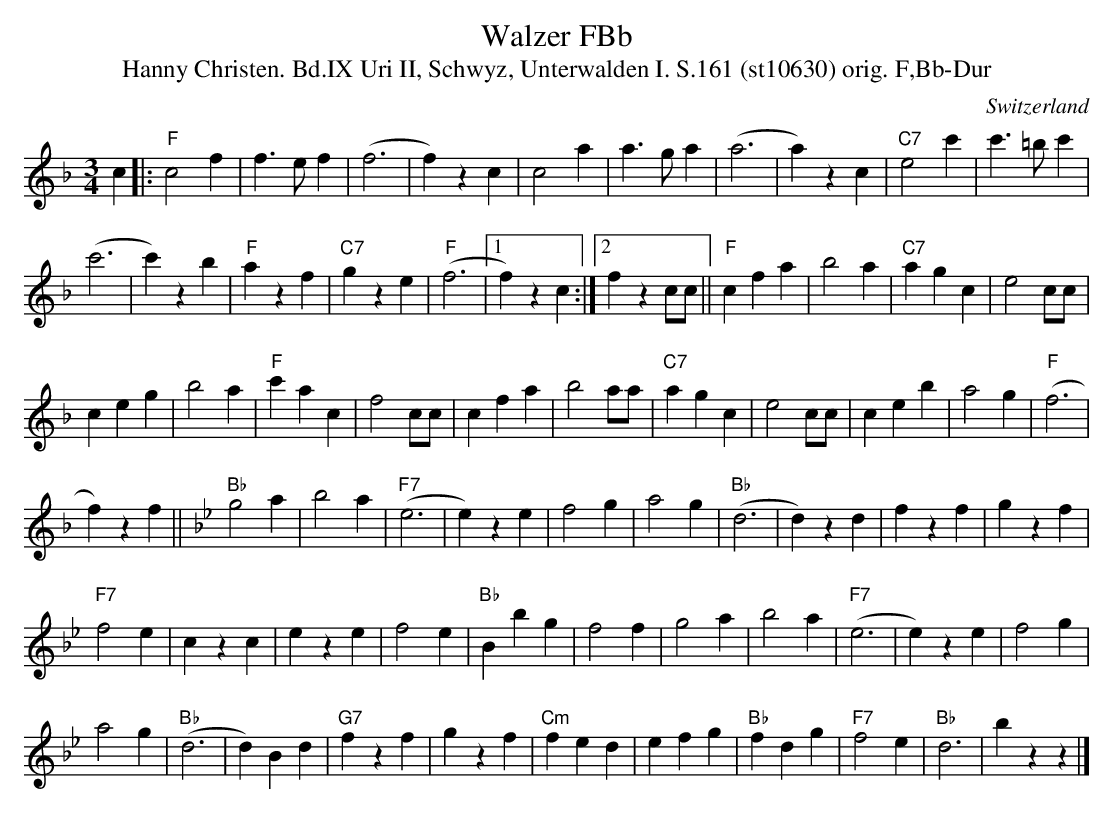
X:1
T: Walzer FBb
T:Hanny Christen. Bd.IX Uri II, Schwyz, Unterwalden I. S.161 (st10630) orig. F,Bb-Dur
M:3/4
L:1/4
O:Switzerland
K:F major
c |: "F"c2f | f>ef | (f3 | f)zc | c2 a | a>ga | (a3 | a)zc | "C7"e2 c' | c'>=bc' |
(c'3 | c')zb | "F"azf | "C7"gze | "F"(f3 |1 f) zc :|2 fzc/c/ || "F"cfa | b2a | "C7"agc | e2 c/c/ |
ceg | b2a | "F"c'ac | f2 c/c/ | cfa | b2 a/a/ | "C7"agc | e2 c/c/ | ceb | a2g | "F"(f3 |
f)zf || [K:Bb] "Bb"g2a | b2a | "F7"(e3 | e)ze | f2g | a2g | "Bb"(d3 | d)zd | fzf | gzf |
"F7"f2e | czc | eze | f2e | "Bb"Bbg | f2f | g2a | b2a | "F7"(e3 | e)ze | f2g |
a2g | "Bb"(d3 | d)Bd | "G7"fzf | gzf | "Cm"fed | efg | "Bb"fdg | "F7"f2e | "Bb"d3 | bzz |]
